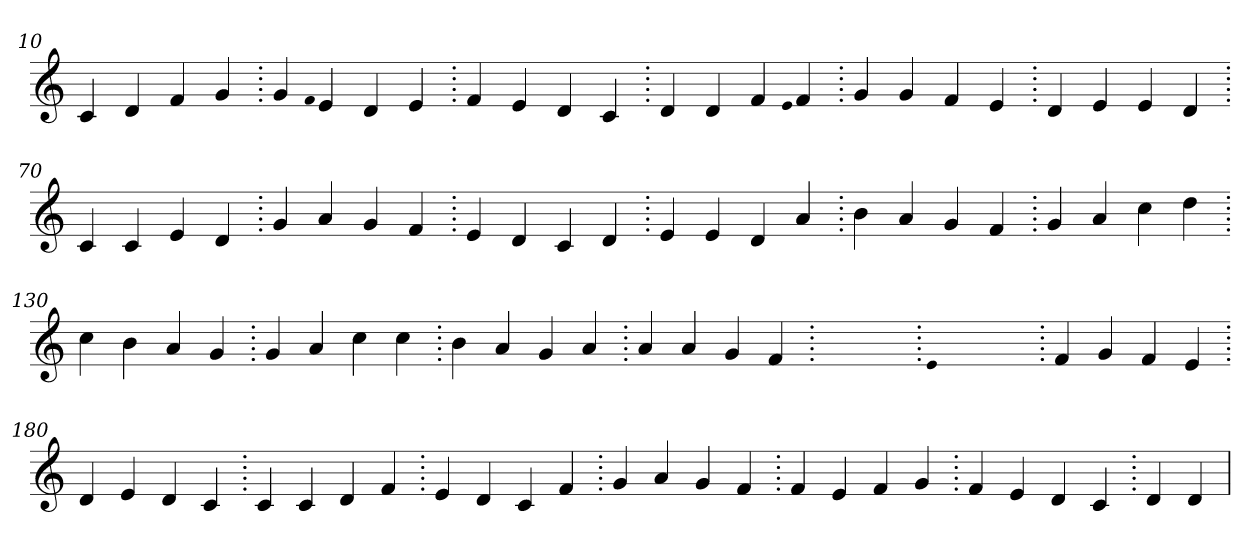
**kern
*part1
*staff1
*clefG2
=10.
4c
4d
4f
4g
=20.
4g
qqf
4e
4d
4e
=30.
4f
4e
4d
4c
=40.
4d
4d
4f
qqe
4f
=50.
4g
4g
4f
4e
=60.
4d
4e
4e
4d
=70.
4c
4c
4e
4d
=80.
4g
4a
4g
4f
=90.
4e
4d
4c
4d
=100.
4e
4e
4d
4a
=110.
4b
4a
4g
4f
=120.
4g
4a
4cc
4dd
=130.
4cc
4b
4a
4g
=140.
4g
4a
4cc
4cc
=150.
4b
4a
4g
4a
=160.
4a
4a
4g
4f
=170.
1ryy
=170.
qqe
1ryy
=170.
4f
4g
4f
4e
=180.
4d
4e
4d
4c
=190.
4c
4c
4d
4f
=200.
4e
4d
4c
4f
=210.
4g
4a
4g
4f
=220.
4f
4e
4f
4g
=230.
4f
4e
4d
4c
=240.
4d
4d
=
*-
